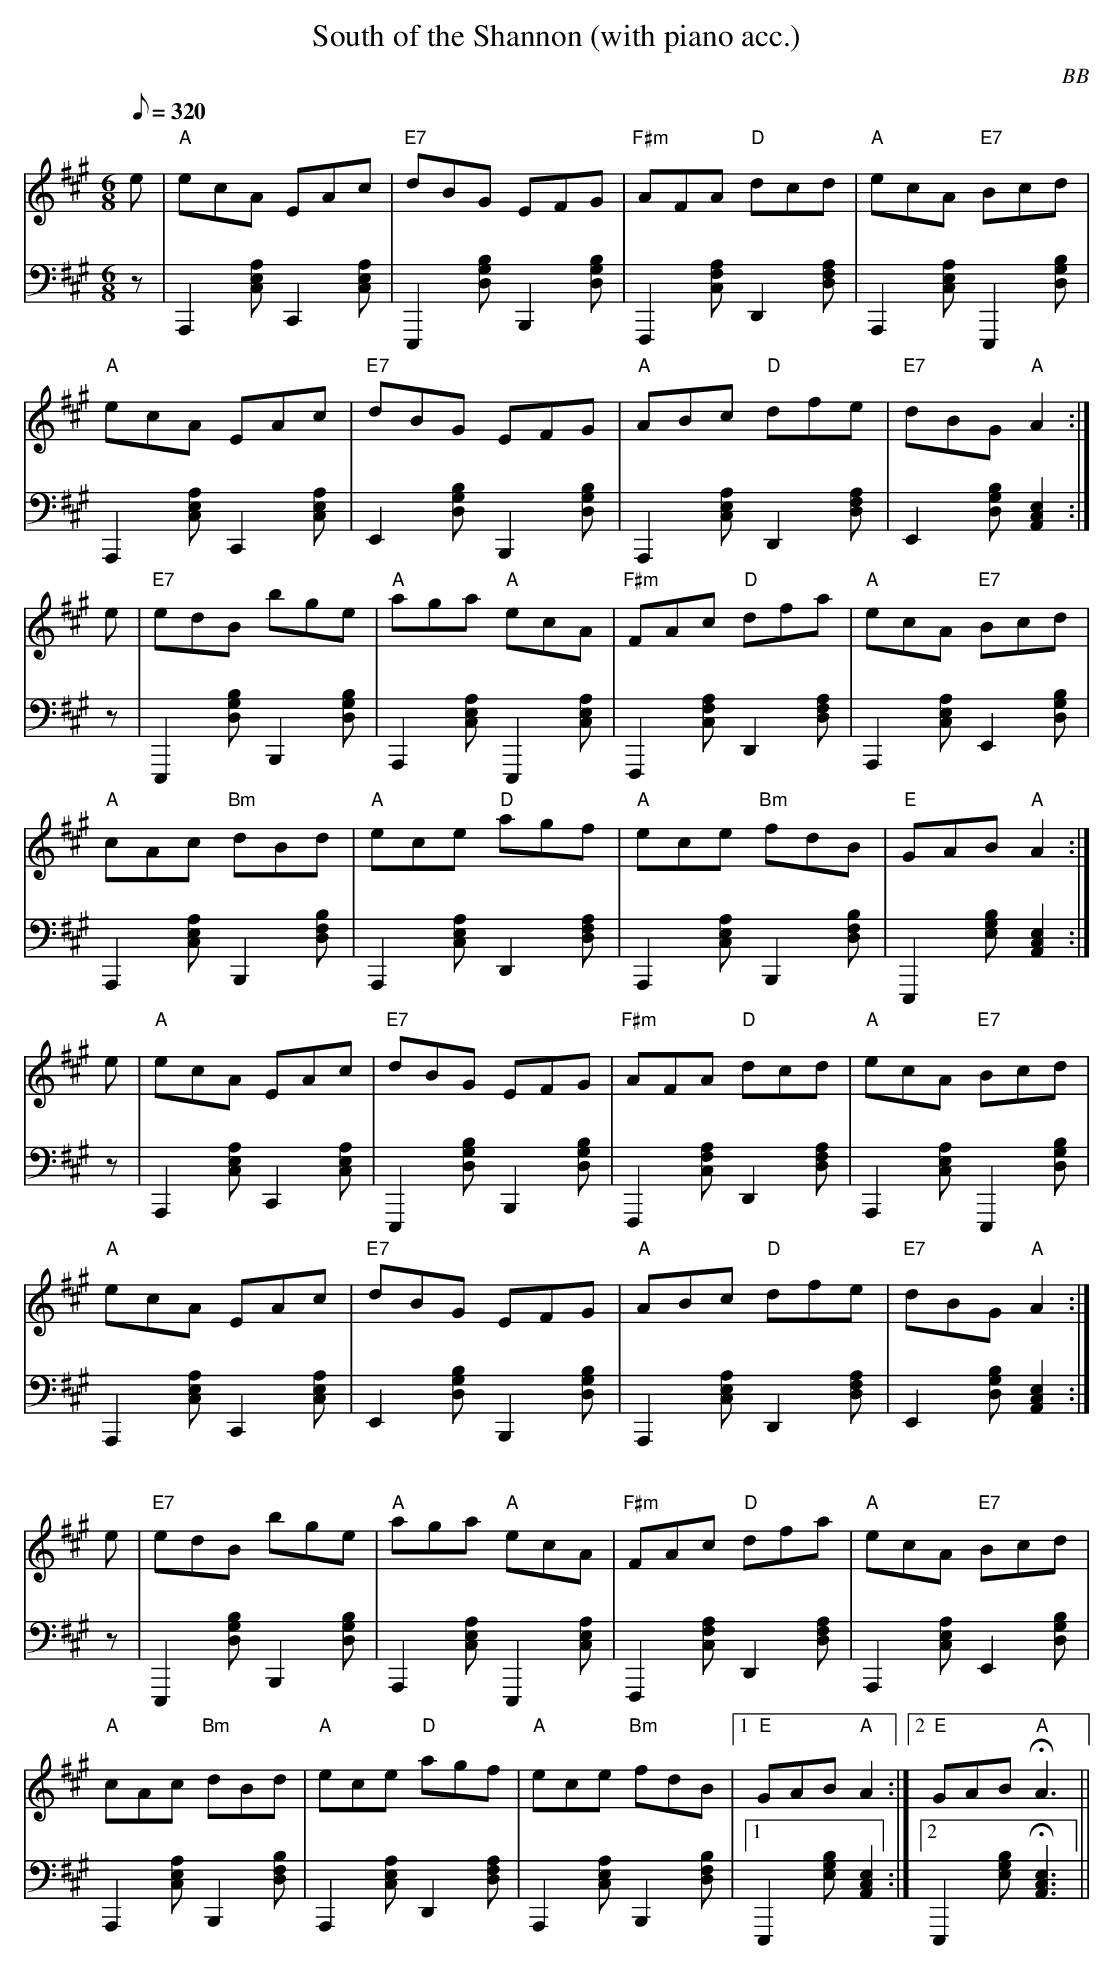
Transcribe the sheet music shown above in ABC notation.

X:1
T: South of the Shannon (with piano acc.)
C: BB
Q: 1/8=320
M: 6/8
L: 1/8
V: 1 program 1 105 volume=80 %banjo
V: 2 volume=70 clef=bass m=D program 1 00
K: A
[V:1] e|"A"ecA EAc | "E7"dBG EFG | "F#m"AFA "D"dcd | "A"ecA "E7"Bcd |
[V:2] z|A,,2[AEC]C,2[AEC]|E,,2[DGB]B,,2[DGB]|F,,2[FCA]D,2[AFD]|A,,2[AEC]E,,2[DGB]|
[V:1] "A"ecA EAc | "E7"dBG EFG | "A"ABc "D"dfe | "E7"dBG "A"A2 :|
[V:2] A,,2[AEC]C,2[AEC]|E,2[DGB]B,,2[DGB]|A,,2[AEC]D,2[AFD]|E,2[DGB][A,2E2C2]:|
[V:1] e|"E7"edB bge | "A"aga "A"ecA | "F#m"FAc "D"dfa | "A"ecA "E7"Bcd |
[V:2] z|E,,2[DGB]B,,2[DGB]|A,,2[AEC]E,,2[AEC]|F,,2[FCA]D,2[AFD]|A,,2[AEC]E,2[DGB]|
[V:1] "A"cAc "Bm"dBd | "A"ece "D"agf | "A"ece "Bm"fdB |"E"GAB "A"A2 :|
[V:2] A,,2[AEC]B,,2[BFD]|A,,2[AEC]D,2[AFD]|A,,2[AEC]B,,2[BFD]|E,,2[EBG][A,2E2C2]:|
[V:1] e|"A"ecA EAc | "E7"dBG EFG | "F#m"AFA "D"dcd | "A"ecA "E7"Bcd |
[V:2] z|A,,2[AEC]C,2[AEC]|E,,2[DGB]B,,2[DGB]|F,,2[FCA]D,2[AFD]|A,,2[AEC]E,,2[DGB]|
[V:1] "A"ecA EAc | "E7"dBG EFG | "A"ABc "D"dfe | "E7"dBG "A"A2 :|
[V:2] A,,2[AEC]C,2[AEC]|E,2[DGB]B,,2[DGB]|A,,2[AEC]D,2[AFD]|E,2[DGB][A,2E2C2]:|
[V:1] e|"E7"edB bge | "A"aga "A"ecA | "F#m"FAc "D"dfa | "A"ecA "E7"Bcd |
[V:2] z|E,,2[DGB]B,,2[DGB]|A,,2[AEC]E,,2[AEC]|F,,2[FCA]D,2[AFD]|A,,2[AEC]E,2[DGB]|
[V:1] "A"cAc "Bm"dBd | "A"ece "D"agf | "A"ece "Bm"fdB |1 "E"GAB "A"A2 :|2\
"E"GAB "A"HA3 ||
[V:2] A,,2[AEC]B,,2[BFD]|A,,2[AEC]D,2[AFD]|A,,2[AEC]B,,2[BFD]|1 E,,2[EBG][A,2E2C2]:|2\
E,,2[EBG]H[A,3E3C3]||
